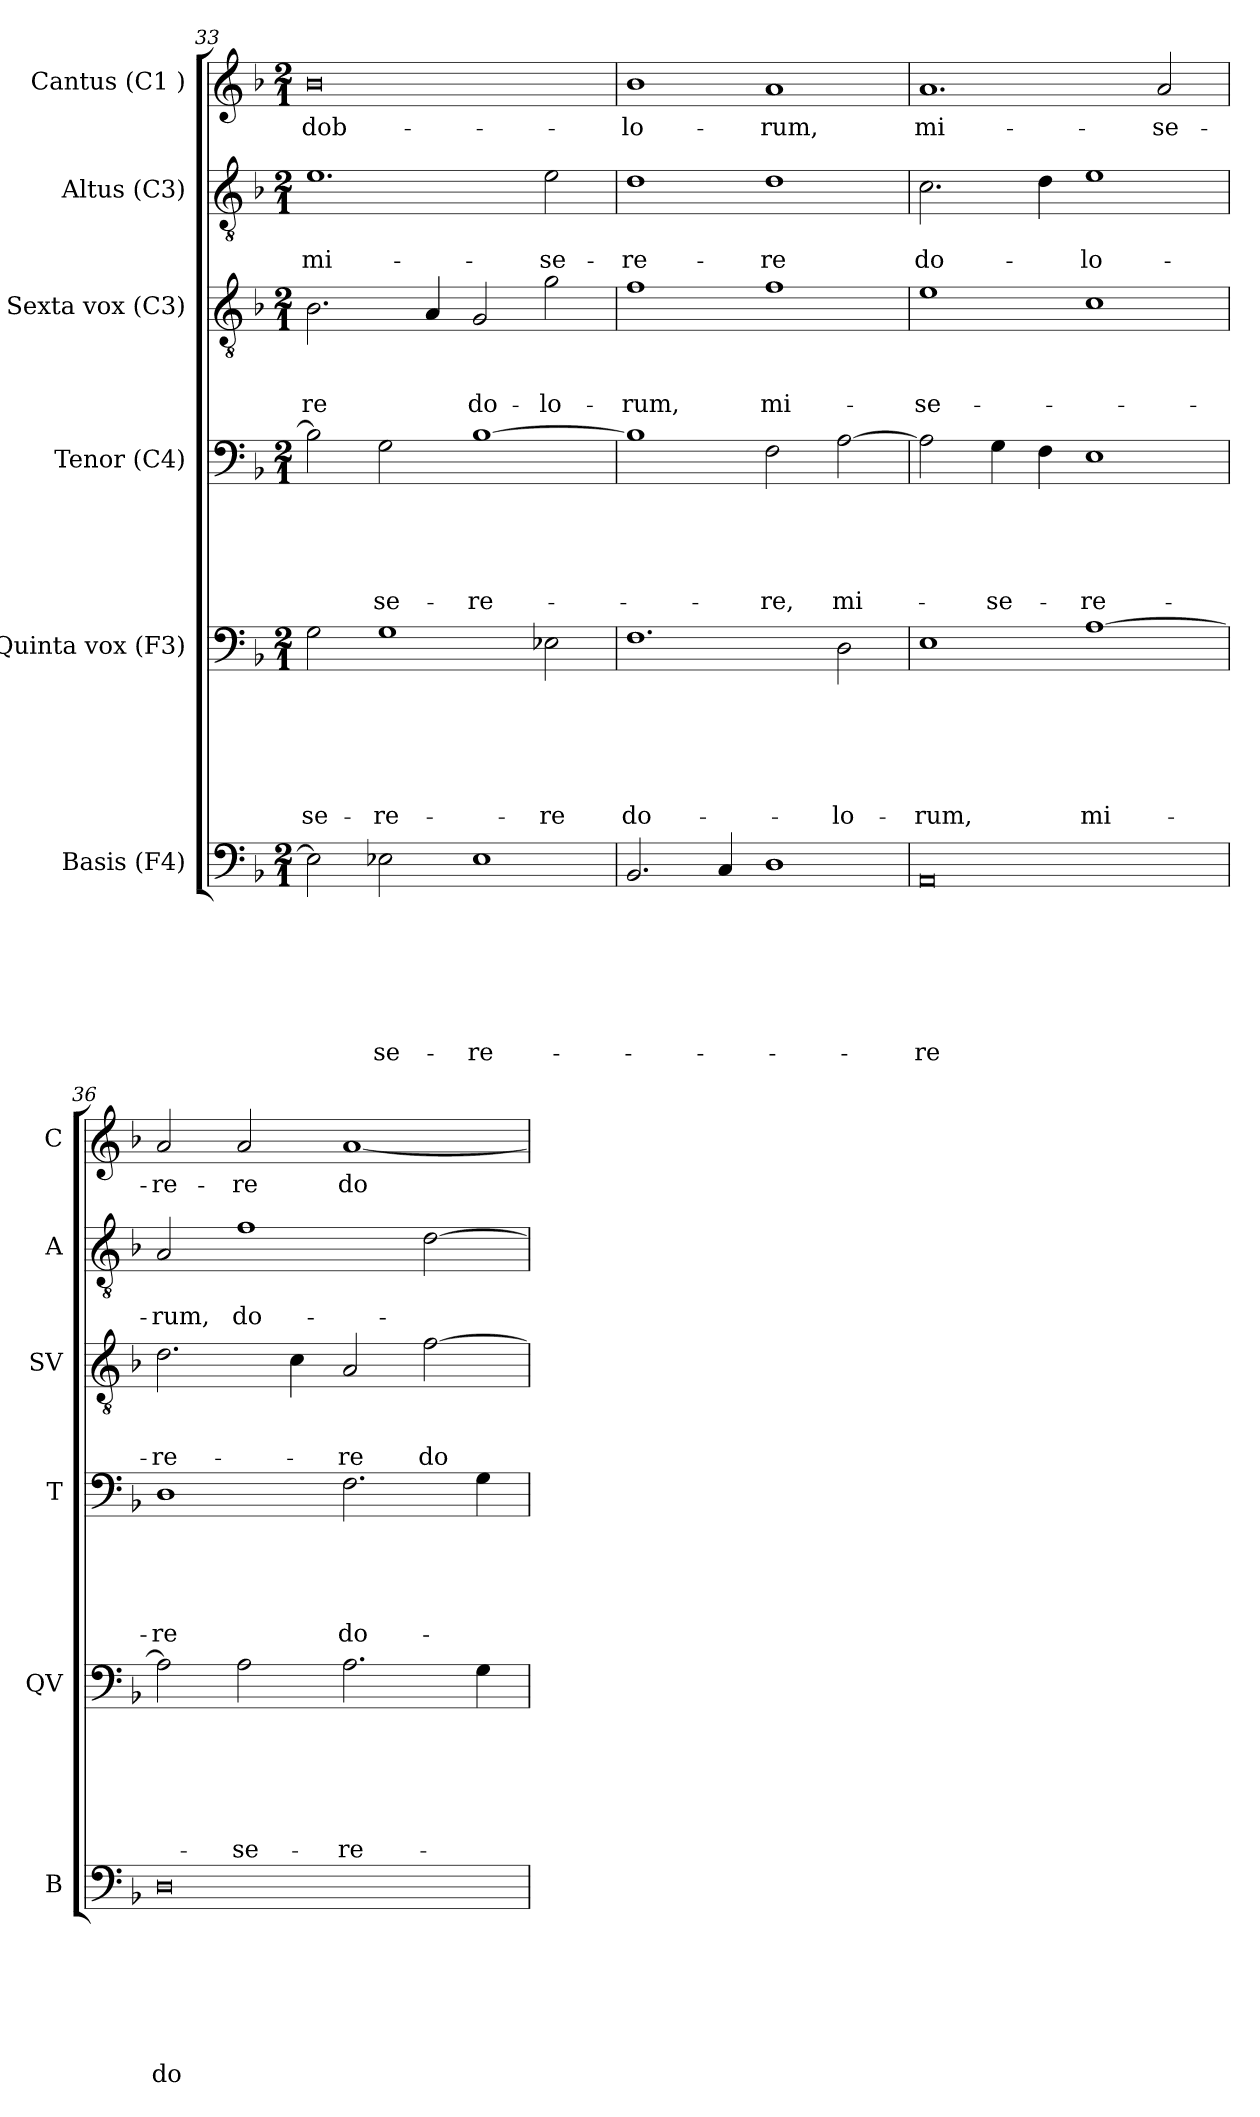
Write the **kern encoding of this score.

**kern	**text	**text	**text	**text	**text	**text	**text	**kern	**text	**text	**text	**text	**text	**text	**kern	**text	**text	**text	**text	**text	**kern	**text	**text	**text	**kern	**text	**text	**kern	**text
*part6	*part6	*part6	*part6	*part6	*part6	*part6	*part6	*part5	*part5	*part5	*part5	*part5	*part5	*part5	*part4	*part4	*part4	*part4	*part4	*part4	*part3	*part3	*part3	*part3	*part2	*part2	*part2	*part1	*part1
*staff6	*staff6	*staff6	*staff6	*staff6	*staff6	*staff6	*staff6	*staff5	*staff5	*staff5	*staff5	*staff5	*staff5	*staff5	*staff4	*staff4	*staff4	*staff4	*staff4	*staff4	*staff3	*staff3	*staff3	*staff3	*staff2	*staff2	*staff2	*staff1	*staff1
*I"Basis (F4)	*	*	*	*	*	*	*	*I"Quinta vox (F3)	*	*	*	*	*	*	*I"Tenor (C4)	*	*	*	*	*	*I"Sexta vox (C3)	*	*	*	*I"Altus (C3)	*	*	*I"Cantus (C1 )	*
*I'B	*	*	*	*	*	*	*	*I'QV	*	*	*	*	*	*	*I'T	*	*	*	*	*	*I'SV	*	*	*	*I'A	*	*	*I'C	*
*clefF4	*	*	*	*	*	*	*	*clefF4	*	*	*	*	*	*	*clefF4	*	*	*	*	*	*clefGv2	*	*	*	*clefGv2	*	*	*clefG2	*
*k[b-]	*	*	*	*	*	*	*	*k[b-]	*	*	*	*	*	*	*k[b-]	*	*	*	*	*	*k[b-]	*	*	*	*k[b-]	*	*	*k[b-]	*
*F:	*	*	*	*	*	*	*	*F:	*	*	*	*	*	*	*F:	*	*	*	*	*	*F:	*	*	*	*F:	*	*	*F:	*
*M2/1	*	*	*	*	*	*	*	*M2/1	*	*	*	*	*	*	*M2/1	*	*	*	*	*	*M2/1	*	*	*	*M2/1	*	*	*M2/1	*
=33	=33	=33	=33	=33	=33	=33	=33	=33	=33	=33	=33	=33	=33	=33	=33	=33	=33	=33	=33	=33	=33	=33	=33	=33	=33	=33	=33	=33	=33
!	!	!	!	!	!	!	!	!	!	!	!	!	!	!LO:LY:b	!	!	!	!	!	!	!	!	!	!LO:LY:b	!	!	!LO:LY:b	!	!LO:LY:b
2E-\]	.	.	.	.	.	.	.	2G\	.	.	.	.	.	-se-	2B-\]	.	.	.	.	.	2.B-\	.	.	-re	1.e	.	mi-	0b-	dob-
!	!	!	!	!	!	!	!LO:LY:b	!	!	!	!	!	!	!LO:LY:b	!	!	!	!	!	!LO:LY:b	!	!	!	!	!	!	!	!	!
2E-X\	.	.	.	.	.	.	-se-	1G	.	.	.	.	.	-re-	2G\	.	.	.	.	-se-	.	.	.	.	.	.	.	.	.
.	.	.	.	.	.	.	.	.	.	.	.	.	.	.	.	.	.	.	.	.	4A/	.	.	.	.	.	.	.	.
!	!	!	!	!	!	!	!LO:LY:b	!	!	!	!	!	!	!	!	!	!	!	!	!LO:LY:b	!	!	!	!LO:LY:b	!	!	!	!	!
1E-	.	.	.	.	.	.	-re-	.	.	.	.	.	.	.	[>1B-	.	.	.	.	-re-	2G/	.	.	do-	.	.	.	.	.
!	!	!	!	!	!	!	!	!	!	!	!	!	!	!LO:LY:b	!	!	!	!	!	!	!	!	!	!LO:LY:b	!	!	!LO:LY:b	!	!
.	.	.	.	.	.	.	.	2E-X\	.	.	.	.	.	-re	.	.	.	.	.	.	2g\	.	.	-lo-	2e\	.	-se-	.	.
=34	=34	=34	=34	=34	=34	=34	=34	=34	=34	=34	=34	=34	=34	=34	=34	=34	=34	=34	=34	=34	=34	=34	=34	=34	=34	=34	=34	=34	=34
!	!	!	!	!	!	!	!	!	!	!	!	!	!	!LO:LY:b	!	!	!	!	!	!	!	!	!	!LO:LY:b	!	!	!LO:LY:b	!	!LO:LY:b
2.BB-/	.	.	.	.	.	.	.	1.F	.	.	.	.	.	do-	1B-]	.	.	.	.	.	1f	.	.	-rum,	1d	.	-re-	1b-	-lo-
4C/	.	.	.	.	.	.	.	.	.	.	.	.	.	.	.	.	.	.	.	.	.	.	.	.	.	.	.	.	.
!	!	!	!	!	!	!	!	!	!	!	!	!	!	!	!	!	!	!	!	!LO:LY:b	!	!	!	!LO:LY:b	!	!	!LO:LY:b	!	!LO:LY:b
1D	.	.	.	.	.	.	.	.	.	.	.	.	.	.	2F\	.	.	.	.	-re,	1f	.	.	mi-	1d	.	-re	1a	-rum,
!	!	!	!	!	!	!	!	!	!	!	!	!	!	!LO:LY:b	!	!	!	!	!	!LO:LY:b	!	!	!	!	!	!	!	!	!
.	.	.	.	.	.	.	.	2D\	.	.	.	.	.	-lo-	[>2A\	.	.	.	.	mi-	.	.	.	.	.	.	.	.	.
!!LO:PB:g=z
=35	=35	=35	=35	=35	=35	=35	=35	=35	=35	=35	=35	=35	=35	=35	=35	=35	=35	=35	=35	=35	=35	=35	=35	=35	=35	=35	=35	=35	=35
!	!	!	!	!	!	!	!LO:LY:b:rj	!	!	!	!	!	!	!LO:LY:b	!	!	!	!	!	!	!	!	!	!LO:LY:b	!	!	!LO:LY:b	!	!LO:LY:b
0AA	.	.	.	.	.	.	-re	1E	.	.	.	.	.	-rum,	2A\]	.	.	.	.	.	1e	.	.	-se-	2.c\	.	do-	1.a	mi-
!	!	!	!	!	!	!	!	!	!	!	!	!	!	!	!	!	!	!	!	!LO:LY:b	!	!	!	!	!	!	!	!	!
.	.	.	.	.	.	.	.	.	.	.	.	.	.	.	4G\	.	.	.	.	-se-	.	.	.	.	.	.	.	.	.
.	.	.	.	.	.	.	.	.	.	.	.	.	.	.	4F\	.	.	.	.	.	.	.	.	.	4d\	.	.	.	.
!	!	!	!	!	!	!	!	!	!	!	!	!	!	!LO:LY:b	!	!	!	!	!	!LO:LY:b	!	!	!	!	!	!	!LO:LY:b	!	!
.	.	.	.	.	.	.	.	[>1A	.	.	.	.	.	mi-	1E	.	.	.	.	-re-	1c	.	.	.	1e	.	-lo-	.	.
!	!	!	!	!	!	!	!	!	!	!	!	!	!	!	!	!	!	!	!	!	!	!	!	!	!	!	!	!	!LO:LY:b
.	.	.	.	.	.	.	.	.	.	.	.	.	.	.	.	.	.	.	.	.	.	.	.	.	.	.	.	2a/	-se-
=36	=36	=36	=36	=36	=36	=36	=36	=36	=36	=36	=36	=36	=36	=36	=36	=36	=36	=36	=36	=36	=36	=36	=36	=36	=36	=36	=36	=36	=36
!	!	!	!	!	!	!	!LO:LY:b:rj	!	!	!	!	!	!	!	!	!	!	!	!	!LO:LY:b	!	!	!	!LO:LY:b	!	!	!LO:LY:b	!	!LO:LY:b
0D	.	.	.	.	.	.	do-	2A\]	.	.	.	.	.	.	1D	.	.	.	.	-re	2.d\	.	.	-re-	2A/	.	-rum,	2a/	-re-
!	!	!	!	!	!	!	!	!	!	!	!	!	!	!LO:LY:b	!	!	!	!	!	!	!	!	!	!	!	!	!LO:LY:b	!	!LO:LY:b
.	.	.	.	.	.	.	.	2A\	.	.	.	.	.	-se-	.	.	.	.	.	.	.	.	.	.	1f	.	do-	2a/	-re
.	.	.	.	.	.	.	.	.	.	.	.	.	.	.	.	.	.	.	.	.	4c\	.	.	.	.	.	.	.	.
!	!	!	!	!	!	!	!	!	!	!	!	!	!	!LO:LY:b	!	!	!	!	!	!LO:LY:b	!	!	!	!LO:LY:b	!	!	!	!	!LO:LY:b
.	.	.	.	.	.	.	.	2.A\	.	.	.	.	.	-re-	2.F\	.	.	.	.	do-	2A/	.	.	-re	.	.	.	[<1a	do-
!	!	!	!	!	!	!	!	!	!	!	!	!	!	!	!	!	!	!	!	!	!	!	!	!LO:LY:b	!	!	!	!	!
.	.	.	.	.	.	.	.	.	.	.	.	.	.	.	.	.	.	.	.	.	[>2f\	.	.	do-	[>2d\	.	.	.	.
.	.	.	.	.	.	.	.	4G\	.	.	.	.	.	.	4G\	.	.	.	.	.	.	.	.	.	.	.	.	.	.
=	=	=	=	=	=	=	=	=	=	=	=	=	=	=	=	=	=	=	=	=	=	=	=	=	=	=	=	=	=
*-	*-	*-	*-	*-	*-	*-	*-	*-	*-	*-	*-	*-	*-	*-	*-	*-	*-	*-	*-	*-	*-	*-	*-	*-	*-	*-	*-	*-	*-
